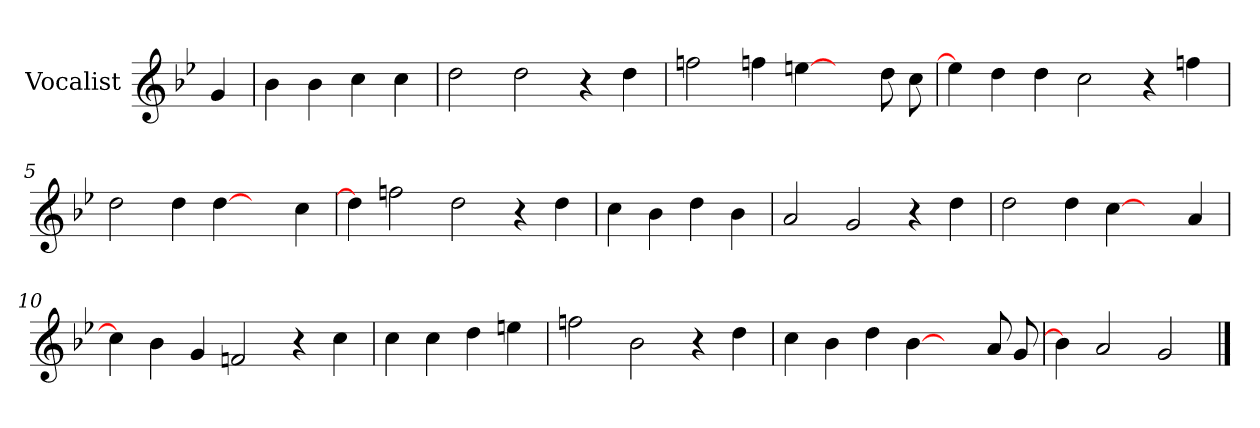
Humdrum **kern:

**kern
*part1
*staff1
*I"Vocalist
*k[b-e-]
*g:
=
4g
=1
4b-
4b-
4cc
4cc
=2
2dd
2dd
4r
4dd
=3
2ffn
4ffn
[4een
4ryy
8dd
8cc
=4
4ee]
4dd
4dd
2cc
4r
4ffn
=5
2dd
4dd
[4dd
4ryy
4cc
=6
4dd]
2ffn
2dd
4r
4dd
=7
4cc
4b-
4dd
4b-
=8
2a
2g
4r
4dd
=9
2dd
4dd
[4cc
4ryy
4a
=10
4cc]
4b-
4g
2fn
4r
4cc
=11
4cc
4cc
4dd
4een
=12
2ffn
2b-
4r
4dd
=13
4cc
4b-
4dd
[4b-
4ryy
8a
8g
=14
4b-]
2a
2g
==
*-
